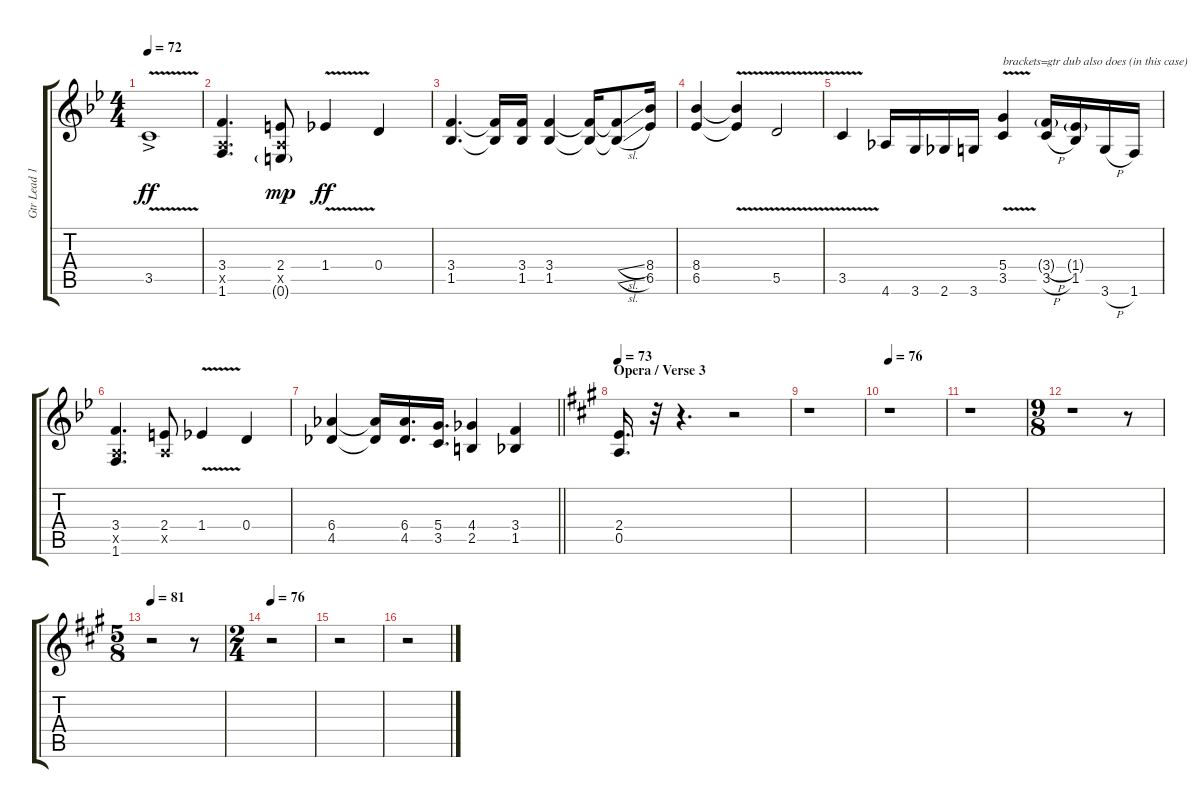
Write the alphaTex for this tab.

\track ("Gtr Lead 1" "Gtr Lead 1") {instrument distortionguitar}
\staff {score tabs}
\tuning (E4 B3 G3 D3 A2 E2) {hide}
\ts (4 4)
\tempo 72
\clef g2
\ks bb
3.5{v ac}.1{dy ff} |
(3.4 0.5{x} 1.6).4{d} (2.4 0.5{x} 0.6{g}).8{dy mp} 1.4{v}.4{dy ff} 0.4.4 |
(3.4 1.5).4{d} (3.4{t} 1.5{t}).16 (3.4 1.5).16 (3.4 1.5).4 (3.4{t} 1.5{t}).16 (3.4{sl t} 1.5{sl t}).8 (8.4 6.5).16 |
(8.4 6.5).4 (8.4{v t} 6.5{v t}).4 5.5{v}.2 |
3.5{v}.4 4.6.16 3.6.16 2.6.16 3.6.16 (5.4 3.5{v}).4{txt "brackets=gtr dub also does (in this case)"} (3.4{h g} 3.5{h}).16 (1.4{g} 1.5).16 3.6{h}.16 1.6.16 |
(3.4 0.5{x} 1.6).4{d} (2.4 0.5{x}).8 1.4{v}.4 0.4.4 |
\barLineRight lightlight
(6.4 4.5).4 (6.4{t} 4.5{t}).16 (6.4 4.5).16{d} (5.4 3.5).16{d} (4.4 2.5).4 (3.4 1.5).4 |
\section ("" "Opera / Verse 3")
\tempo 73
\ks a
(2.4 0.5).16{d} r.32 r.4{d} r.2 |
r.1 |
\tempo 76
r.1 |
r.1 |
\ts (9 8)
r.1 r.8 |
\ts (5 8)
\tempo 81
r.2 r.8 |
\ts (2 4)
\tempo 76
r.2 |
r.2 |
r.2
